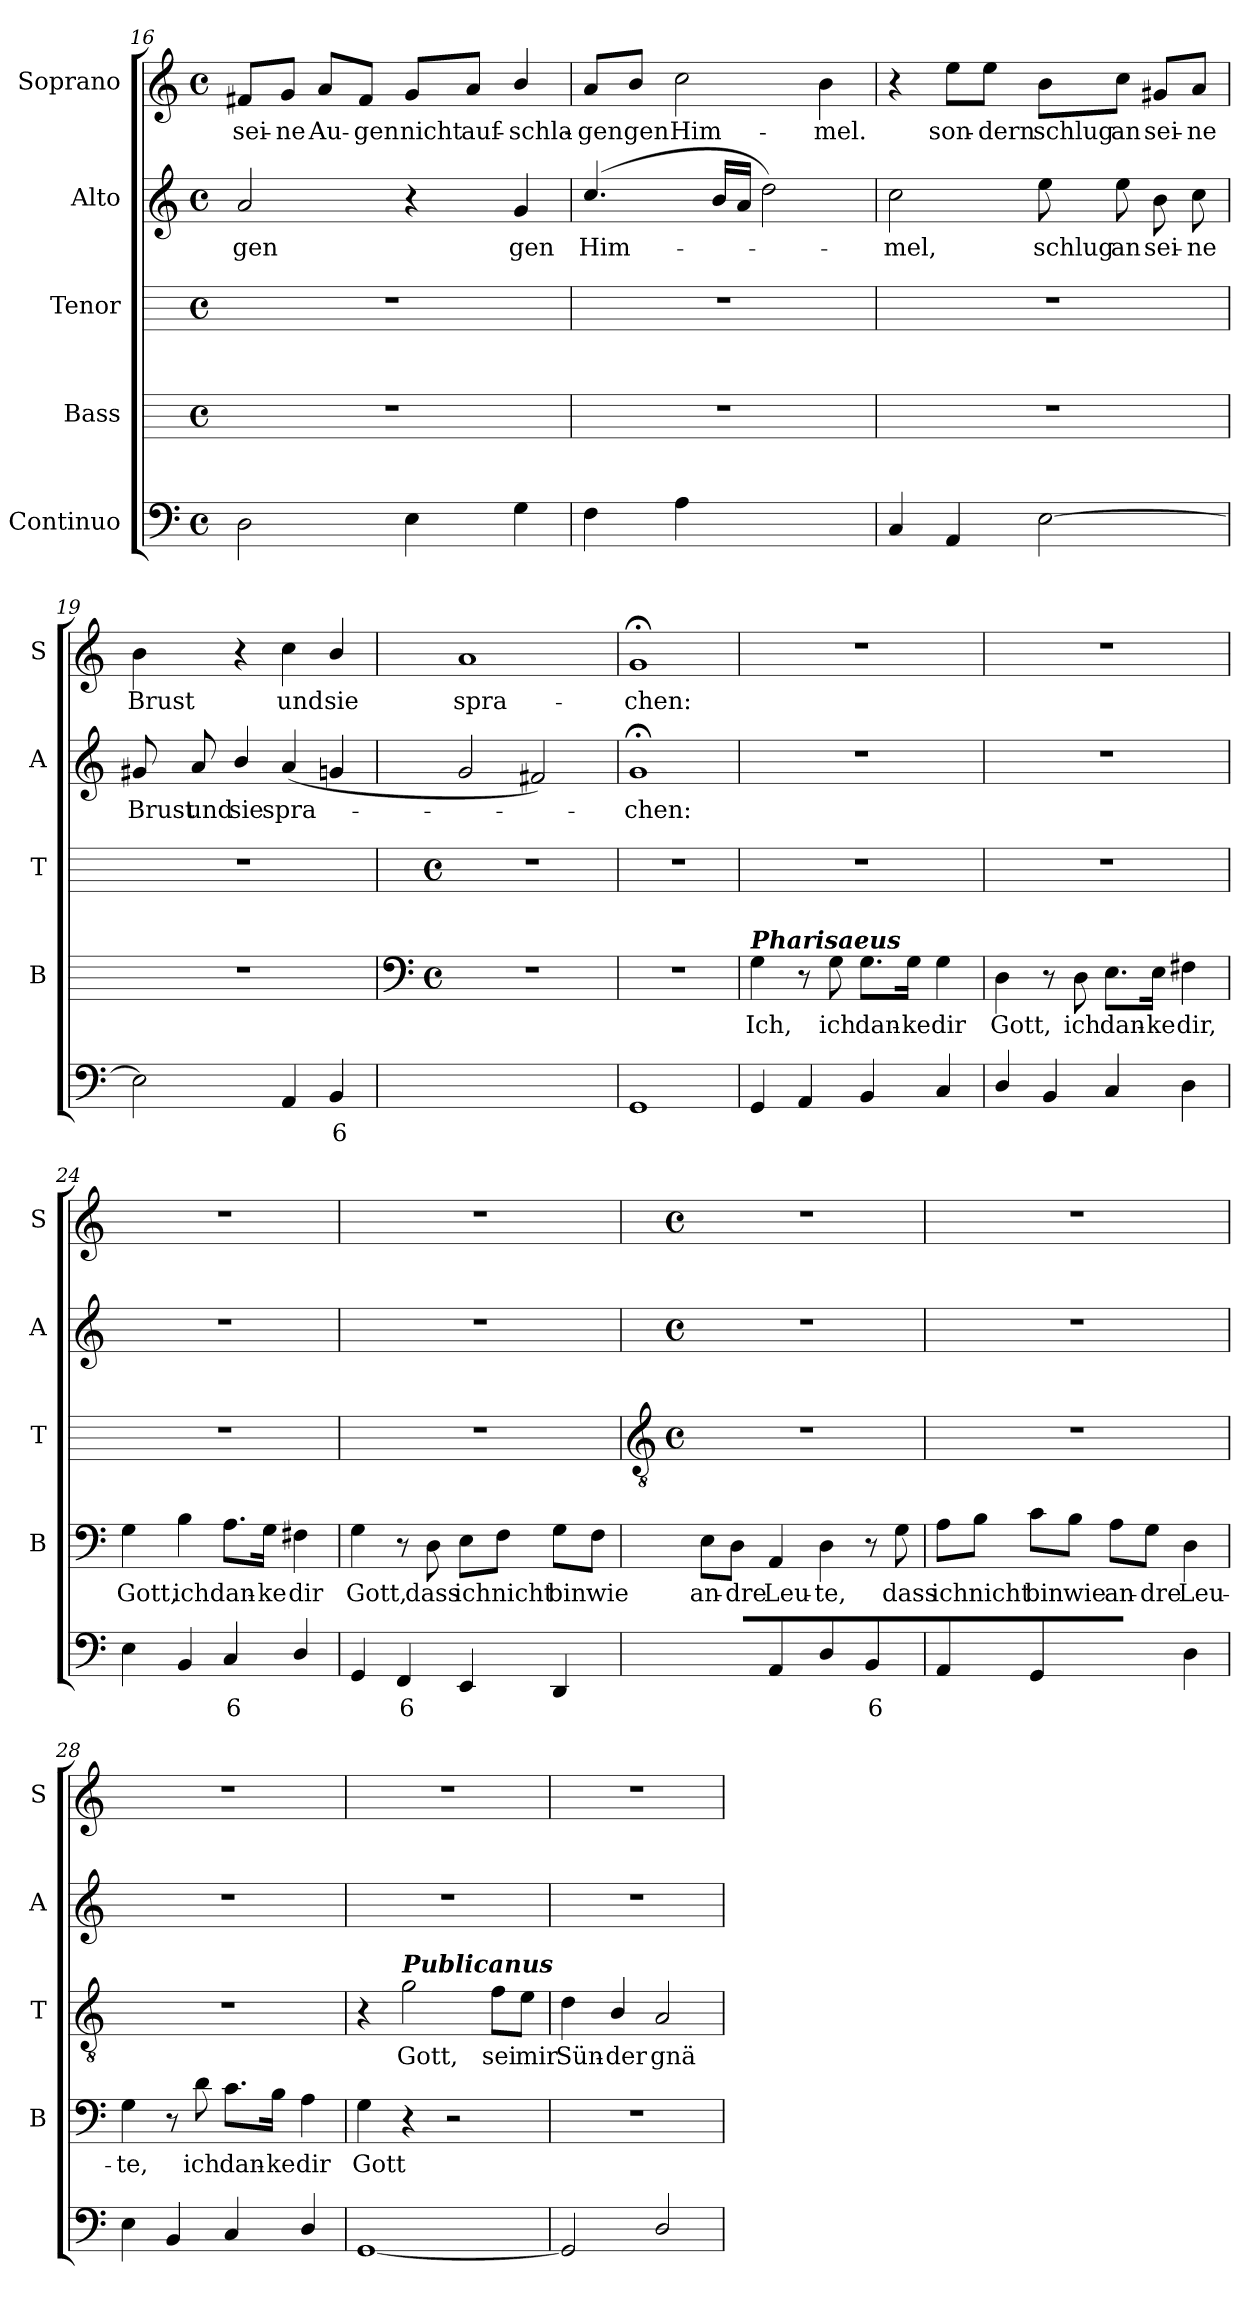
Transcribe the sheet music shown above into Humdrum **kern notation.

**kern	**text	**kern	**text	**kern	**text	**kern	**text	**kern	**text
*part5	*part5	*part4	*part4	*part3	*part3	*part2	*part2	*part1	*part1
*staff5	*staff5	*staff4	*staff4	*staff3	*staff3	*staff2	*staff2	*staff1	*staff1
*I"Continuo	*	*I"Bass	*	*I"Tenor	*	*I"Alto	*	*I"Soprano	*
*	*	*I'B	*	*I'T	*	*I'A	*	*I'S	*
!!LO:LB:g=z
*clefF4	*	*	*	*	*	*clefG2	*	*clefG2	*
*k[]	*	*	*	*	*	*k[]	*	*k[]	*
*C:	*	*	*	*	*	*C:	*	*C:	*
*M4/4	*	*M4/4	*	*M4/4	*	*M4/4	*	*M4/4	*
*met(c)	*	*met(c)	*	*met(c)	*	*met(c)	*	*met(c)	*
=16	=16	=16	=16	=16	=16	=16	=16	=16	=16
!	!	!	!	!	!	!	!LO:LY:b	!	!LO:LY:b
2D	.	1r	.	1r	.	2a	-gen	8f#X/L	sei-
!	!	!	!	!	!	!	!	!	!LO:LY:b
.	.	.	.	.	.	.	.	8g/J	-ne
!	!	!	!	!	!	!	!	!	!LO:LY:b
.	.	.	.	.	.	.	.	8a/L	Au-
!	!	!	!	!	!	!	!	!	!LO:LY:b
.	.	.	.	.	.	.	.	8f#/J	-gen
!	!	!	!	!	!	!	!	!	!LO:LY:b
4E	.	.	.	.	.	4r	.	8g/L	nicht
!	!	!	!	!	!	!	!	!	!LO:LY:b
.	.	.	.	.	.	.	.	8a/J	auf-
!	!	!	!	!	!	!	!LO:LY:b	!	!LO:LY:b
4G	.	.	.	.	.	4g	gen	4b/	-schla-
=17	=17	=17	=17	=17	=17	=17	=17	=17	=17
!	!	!	!	!	!	!	!LO:LY:b	!	!LO:LY:b
4F	.	1r	.	1r	.	(<4.cc/	Him-	8a/L	-gen
!	!	!	!	!	!	!	!	!	!LO:LY:b
.	.	.	.	.	.	.	.	8b/J	gen
!	!	!	!	!	!	!	!	!	!LO:LY:b
4A	.	.	.	.	.	.	.	2cc\	Him-
.	.	.	.	.	.	16bLL	.	.	.
.	.	.	.	.	.	16aJJ	.	.	.
!	!LO:LY:b	!	!	!	!	!	!	!	!
[4Gyy	4	.	.	.	.	2dd)	.	.	.
!	!LO:LY:b	!	!	!	!	!	!	!	!LO:LY:b
4Gyy]	3	.	.	.	.	.	.	4b	-mel.
=18	=18	=18	=18	=18	=18	=18	=18	=18	=18
!	!	!	!	!	!	!	!LO:LY:b	!	!
4C	.	1r	.	1r	.	2cc	mel,	4r	.
!	!	!	!	!	!	!	!	!	!LO:LY:b
4AA	.	.	.	.	.	.	.	8ee\L	son-
!	!	!	!	!	!	!	!	!	!LO:LY:b
.	.	.	.	.	.	.	.	8ee\J	-dern
!	!	!	!	!	!	!	!LO:LY:b	!	!LO:LY:b
[2E\	.	.	.	.	.	8ee	schlug	8b\L	schlug
!	!	!	!	!	!	!	!LO:LY:b	!	!LO:LY:b
.	.	.	.	.	.	8ee	an	8cc\J	an
!	!	!	!	!	!	!	!LO:LY:b	!	!LO:LY:b
.	.	.	.	.	.	8b	sei-	8g#X/L	sei-
!	!	!	!	!	!	!	!LO:LY:b	!	!LO:LY:b
.	.	.	.	.	.	8cc\	-ne	8a/J	-ne
=19	=19	=19	=19	=19	=19	=19	=19	=19	=19
!	!	!	!	!	!	!	!LO:LY:b	!	!LO:LY:b
2E\]	.	1r	.	1r	.	8g#X	Brust	4b	Brust
!	!	!	!	!	!	!	!LO:LY:b	!	!
.	.	.	.	.	.	8a	und	.	.
!	!	!	!	!	!	!	!LO:LY:b	!	!
.	.	.	.	.	.	4b/	sie	4r	.
!	!	!	!	!	!	!	!LO:LY:b	!	!LO:LY:b
4AA	.	.	.	.	.	(<4a	spra-	4cc\	und
!	!LO:LY:b	!	!	!	!	!	!	!	!LO:LY:b
4BB	6	.	.	.	.	4gn	.	4b/	sie
!!LO:LB:g=z
=20	=20	=20	=20	=20	=20	=20	=20	=20	=20
*	*	*clefF4	*	*	*	*	*	*	*
*	*	*k[]	*	*	*	*	*	*	*
*	*	*C:	*	*	*	*	*	*	*
*	*	*M4/4	*	*M4/4	*	*	*	*	*
*	*	*met(c)	*	*met(c)	*	*	*	*	*
!	!LO:LY:b	!	!	!	!	!	!	!	!LO:LY:b
[2D/yy	4	1r	.	1r	.	2g	.	1a	spra-
2D/yy]	.	.	.	.	.	2f#X)	.	.	.
=21	=21	=21	=21	=21	=21	=21	=21	=21	=21
!	!	!	!	!	!	!	!LO:LY:b	!	!LO:LY:b
1GG	.	1r	.	1r	.	1g;<	chen:	1g;<	-chen:
=22	=22	=22	=22	=22	=22	=22	=22	=22	=22
!	!	!LO:TX:a:Bi:t=Pharisaeus	!	!	!	!	!	!	!
!	!	!	!LO:LY:b	!	!	!	!	!	!
4GG	.	4G	Ich,	1r	.	1r	.	1r	.
4AA	.	8r	.	.	.	.	.	.	.
!	!	!	!LO:LY:b	!	!	!	!	!	!
.	.	8G	ich	.	.	.	.	.	.
!	!	!	!LO:LY:b	!	!	!	!	!	!
4BB	.	8.G\L	dan-	.	.	.	.	.	.
!	!	!	!LO:LY:b	!	!	!	!	!	!
.	.	16G\Jk	-ke	.	.	.	.	.	.
!	!	!	!LO:LY:b	!	!	!	!	!	!
4C	.	4G	dir	.	.	.	.	.	.
=23	=23	=23	=23	=23	=23	=23	=23	=23	=23
!	!	!	!LO:LY:b	!	!	!	!	!	!
4D/	.	4D	Gott,	1r	.	1r	.	1r	.
4BB	.	8r	.	.	.	.	.	.	.
!	!	!	!LO:LY:b	!	!	!	!	!	!
.	.	8D	ich	.	.	.	.	.	.
!	!	!	!LO:LY:b	!	!	!	!	!	!
4C	.	8.E\L	dan-	.	.	.	.	.	.
!	!	!	!LO:LY:b	!	!	!	!	!	!
.	.	16E\Jk	-ke	.	.	.	.	.	.
!	!	!	!LO:LY:b	!	!	!	!	!	!
4D	.	4F#X	dir,	.	.	.	.	.	.
=24	=24	=24	=24	=24	=24	=24	=24	=24	=24
!	!	!	!LO:LY:b	!	!	!	!	!	!
4E\	.	4G	Gott,	1r	.	1r	.	1r	.
!	!	!	!LO:LY:b	!	!	!	!	!	!
4BB	.	4B\	ich	.	.	.	.	.	.
!	!LO:LY:b	!	!LO:LY:b	!	!	!	!	!	!
4C	6	8.A\L	dan-	.	.	.	.	.	.
!	!	!	!LO:LY:b	!	!	!	!	!	!
.	.	16G\Jk	-ke	.	.	.	.	.	.
!	!	!	!LO:LY:b	!	!	!	!	!	!
4D/	.	4F#X	dir	.	.	.	.	.	.
=25	=25	=25	=25	=25	=25	=25	=25	=25	=25
!	!	!	!LO:LY:b	!	!	!	!	!	!
4GG	.	4G	Gott,	1r	.	1r	.	1r	.
!	!LO:LY:b	!	!	!	!	!	!	!	!
4FF	6	8r	.	.	.	.	.	.	.
!	!	!	!LO:LY:b	!	!	!	!	!	!
.	.	8D	dass	.	.	.	.	.	.
!	!	!	!LO:LY:b	!	!	!	!	!	!
4EE	.	8E\L	ich	.	.	.	.	.	.
!	!	!	!LO:LY:b	!	!	!	!	!	!
.	.	8F\J	nicht	.	.	.	.	.	.
!	!	!	!LO:LY:b	!	!	!	!	!	!
4DD	.	8G\L	bin	.	.	.	.	.	.
!	!	!	!LO:LY:b	!	!	!	!	!	!
.	.	8F\J	wie	.	.	.	.	.	.
!!LO:LB:g=z
=26	=26	=26	=26	=26	=26	=26	=26	=26	=26
*	*	*	*	*clefGv2	*	*	*	*	*
*	*	*	*	*k[]	*	*	*	*	*
*	*	*	*	*C:	*	*	*	*	*
*	*	*	*	*M4/4	*	*M4/4	*	*M4/4	*
*	*	*	*	*met(c)	*	*met(c)	*	*met(c)	*
!	!LO:LY:b	!	!LO:LY:b	!	!	!	!	!	!
[8GGyy	6	8E\L	an-	1r	.	1r	.	1r	.
!	!LO:LY:b	!	!LO:LY:b	!	!	!	!	!	!
8GGLyy]	5	8D\J	-dre	.	.	.	.	.	.
!	!	!	!LO:LY:b	!	!	!	!	!	!
4AA	.	4AA	Leu-	.	.	.	.	.	.
!	!	!	!LO:LY:b	!	!	!	!	!	!
4D/	.	4D	-te,	.	.	.	.	.	.
!	!LO:LY:b	!	!	!	!	!	!	!	!
4BB	6	8r	.	.	.	.	.	.	.
!	!	!	!LO:LY:b	!	!	!	!	!	!
.	.	8G	dass	.	.	.	.	.	.
=27	=27	=27	=27	=27	=27	=27	=27	=27	=27
!	!	!	!LO:LY:b	!	!	!	!	!	!
4AA	.	8A\L	ich	1r	.	1r	.	1r	.
!	!	!	!LO:LY:b	!	!	!	!	!	!
.	.	8B\J	nicht	.	.	.	.	.	.
!	!	!	!LO:LY:b	!	!	!	!	!	!
4GG	.	8c\L	bin	.	.	.	.	.	.
!	!	!	!LO:LY:b	!	!	!	!	!	!
.	.	8B\J	wie	.	.	.	.	.	.
!	!LO:LY:b	!	!LO:LY:b	!	!	!	!	!	!
[8CJyy	6	8A\L	an-	.	.	.	.	.	.
!	!LO:LY:b	!	!LO:LY:b	!	!	!	!	!	!
8CLyy]	5	8G\J	-dre	.	.	.	.	.	.
!	!	!	!LO:LY:b	!	!	!	!	!	!
4D	.	4D	Leu-	.	.	.	.	.	.
=28	=28	=28	=28	=28	=28	=28	=28	=28	=28
!	!	!	!LO:LY:b	!	!	!	!	!	!
4E\	.	4G	-te,	1r	.	1r	.	1r	.
4BB	.	8r	.	.	.	.	.	.	.
!	!	!	!LO:LY:b	!	!	!	!	!	!
.	.	8d	ich	.	.	.	.	.	.
!	!	!	!LO:LY:b	!	!	!	!	!	!
4C	.	8.c\L	dan-	.	.	.	.	.	.
!	!	!	!LO:LY:b	!	!	!	!	!	!
.	.	16B\Jk	-ke	.	.	.	.	.	.
!	!	!	!LO:LY:b	!	!	!	!	!	!
4D/	.	4A	dir	.	.	.	.	.	.
=29	=29	=29	=29	=29	=29	=29	=29	=29	=29
!	!	!	!LO:LY:b	!	!	!	!	!	!
[1GG	.	4G	Gott	4r	.	1r	.	1r	.
!	!	!	!	!LO:TX:a:Bi:t=Publicanus	!	!	!	!	!
!	!	!	!	!	!LO:LY:b	!	!	!	!
.	.	4r	.	2g	Gott,	.	.	.	.
.	.	2r	.	.	.	.	.	.	.
!	!	!	!	!	!LO:LY:b	!	!	!	!
.	.	.	.	8f\L	sei	.	.	.	.
!	!	!	!	!	!LO:LY:b	!	!	!	!
.	.	.	.	8e\J	mir	.	.	.	.
=30	=30	=30	=30	=30	=30	=30	=30	=30	=30
!	!	!	!	!	!LO:LY:b	!	!	!	!
2GG]	.	1r	.	4d	Sün-	1r	.	1r	.
!	!	!	!	!	!LO:LY:b	!	!	!	!
.	.	.	.	4B/	-der	.	.	.	.
!	!	!	!	!	!LO:LY:b	!	!	!	!
2D/	.	.	.	2A	gnä-	.	.	.	.
=	=	=	=	=	=	=	=	=	=
*-	*-	*-	*-	*-	*-	*-	*-	*-	*-
